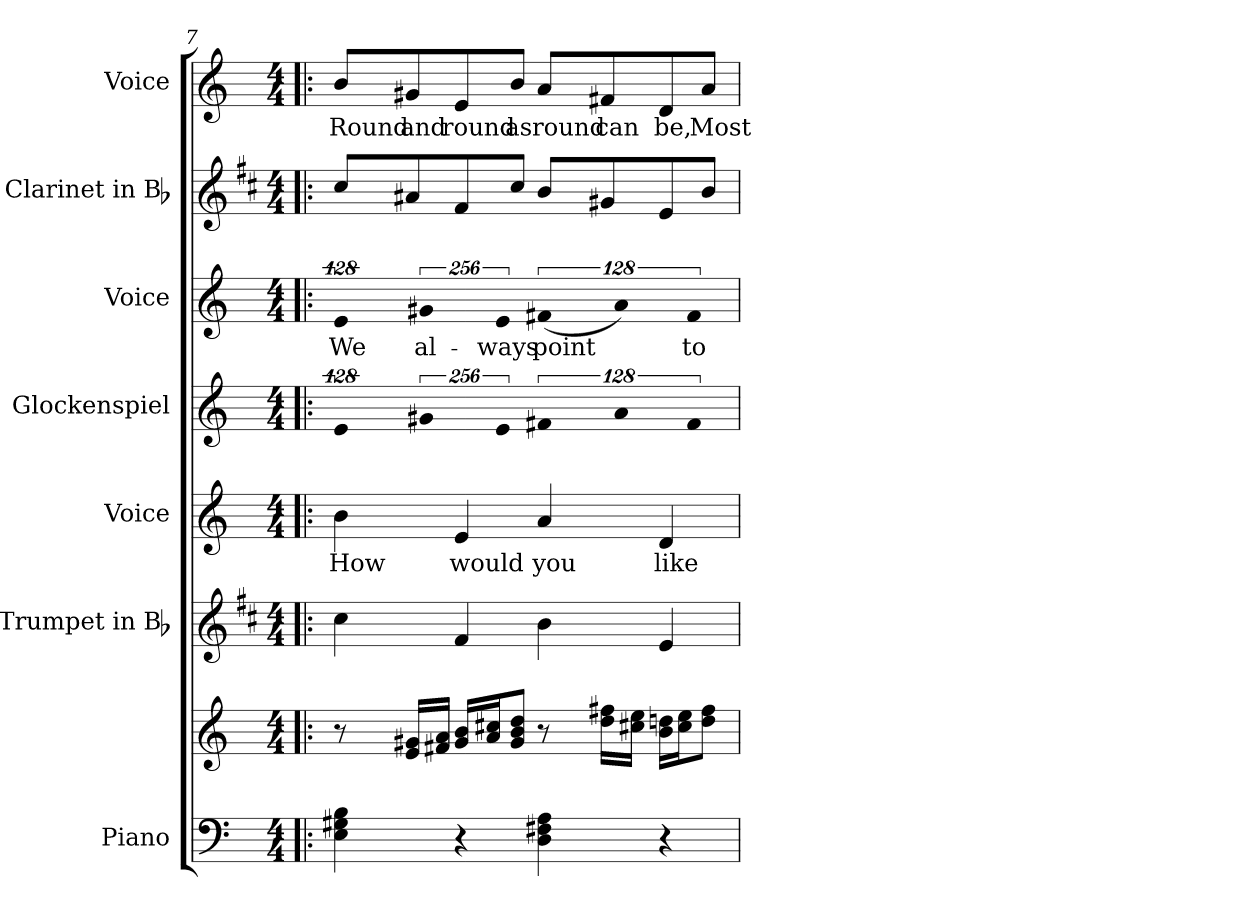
**kern	**kern	**kern	**kern	**text	**kern	**kern	**text	**kern	**kern	**text
*part7	*part7	*part6	*part5	*part5	*part4	*part3	*part3	*part2	*part1	*part1
*staff8	*staff7	*staff6	*staff5	*staff5	*staff4	*staff3	*staff3	*staff2	*staff1	*staff1
*I"Piano	*	*I"Trumpet in Bb	*I"Voice	*	*I"Glockenspiel	*I"Voice	*	*I"Clarinet in Bb	*I"Voice	*
*I'Pno.	*	*I'Tpt.	*I'Voice	*	*I'Glock.	*I'Voice	*	*I'Cl.	*I'Voice	*
!!LO:PB:g=z
*clefF4	*clefG2	*clefG2	*clefG2	*	*clefG2	*clefG2	*	*clefG2	*clefG2	*
*	*	*ITrd1c2	*	*	*ITrd-14c-24	*	*	*ITrd1c2	*	*
*k[]	*k[]	*k[]	*k[]	*	*k[]	*k[]	*	*k[]	*k[]	*
*C:	*C:	*C:	*C:	*	*C:	*C:	*	*C:	*C:	*
*M4/4	*M4/4	*M4/4	*M4/4	*	*M4/4	*M4/4	*	*M4/4	*M4/4	*
=7!|:	=7!|:	=7!|:	=7!|:	=7!|:	=7!|:	=7!|:	=7!|:	=7!|:	=7!|:	=7!|:
!	!	!	!	!LO:LY:b:color=#000000	!LO:N:vis=4	!LO:N:vis=4	!	!	!	!
!	!	!	!	!	!	!	!LO:LY:b:color=#000000	!	!	!
!	!	!	!	!	!	!	!	!	!	!LO:LY:b:color=#000000
4Ei\ 4G#Xi 4Bi	8r	4bi\	4bi\	How	512%85eeei/	512%85ei/	We	8bi/L	8bi/L	Round
!	!	!	!	!	!	!	!	!	!	!LO:LY:b:color=#000000
.	16ei/ 16g#XiLL	.	.	.	.	.	.	8g#Xi/	8g#Xi/	and
!	!	!	!	!	!LO:N:vis=4	!LO:N:vis=4	!	!	!	!
!	!	!	!	!	!	!	!LO:LY:b:color=#000000	!	!	!
.	.	.	.	.	1024%171ggg#Xi/	1024%171g#Xi/	al-	.	.	.
.	16f#Xi/ 16aiJJ	.	.	.	.	.	.	.	.	.
!	!	!	!	!LO:LY:b:color=#000000	!	!	!	!	!	!
!	!	!	!	!	!	!	!	!	!	!LO:LY:b:color=#000000
4r	16g#i/ 16biLL	4ei/	4ei/	would	.	.	.	8ei/	8ei/	round
.	16ai/ 16cc#XiJ	.	.	.	.	.	.	.	.	.
!	!	!	!	!	!LO:N:vis=4	!LO:N:vis=4	!	!	!	!
!	!	!	!	!	!	!	!LO:LY:b:color=#000000	!	!	!
.	.	.	.	.	1024%171eeei/	1024%171ei/	-ways	.	.	.
!	!	!	!	!	!	!	!	!	!	!LO:LY:b:color=#000000
.	8g#i/ 8bi 8ddiJ	.	.	.	.	.	.	8bi/J	8bi/J	as
!	!	!	!	!LO:LY:b:color=#000000	!LO:N:vis=4	!LO:N:vis=4	!	!	!	!
!	!	!	!	!	!	!	!LO:LY:b:color=#000000	!	!	!
!	!	!	!	!	!	!	!	!	!	!LO:LY:b:color=#000000
4Di\ 4F#Xi 4Ai	8r	4ai\	4ai/	you	512%85fff#Xi/	(512%85f#Xi/	point	8ai/L	8ai/L	round
!	!	!	!	!	!	!	!	!	!	!LO:LY:b:color=#000000
.	16ddi\ 16ff#XiLL	.	.	.	.	.	.	8f#Xi/	8f#Xi/	can
!	!	!	!	!	!LO:N:vis=4	!LO:N:vis=4	!	!	!	!
.	.	.	.	.	1024%171aaai/	1024%171ai/)	.	.	.	.
.	16cc#Xi\ 16eeiJJ	.	.	.	.	.	.	.	.	.
!	!	!	!	!LO:LY:b:color=#000000	!	!	!	!	!	!
!	!	!	!	!	!	!	!	!	!	!LO:LY:b:color=#000000
4r	16bi\ 16ddniLL	4di/	4di/	like	.	.	.	8di/	8di/	be,
.	16cc#i\ 16eeiJ	.	.	.	.	.	.	.	.	.
!	!	!	!	!	!LO:N:vis=4	!LO:N:vis=4	!	!	!	!
!	!	!	!	!	!	!	!LO:LY:b:color=#000000	!	!	!
.	.	.	.	.	1024%171fff#i/	1024%171f#i/	to	.	.	.
!	!	!	!	!	!	!	!	!	!	!LO:LY:b:color=#000000
.	8ddi\ 8ff#iJ	.	.	.	.	.	.	8ai/J	8ai/J	Most
=	=	=	=	=	=	=	=	=	=	=
*-	*-	*-	*-	*-	*-	*-	*-	*-	*-	*-
